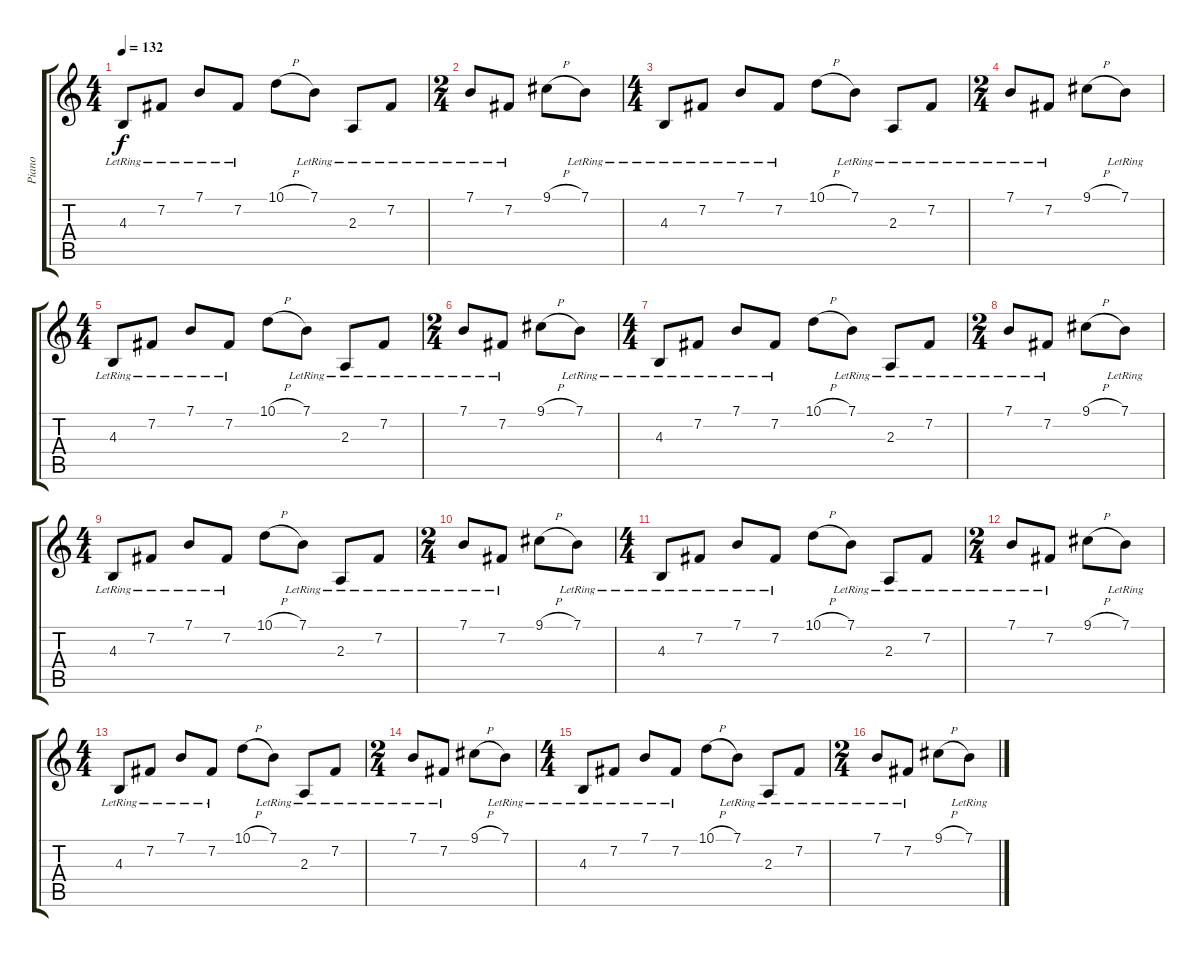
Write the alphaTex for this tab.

\track ("Piano" "Piano") {instrument electricpiano1}
\staff {score tabs}
\tuning (E4 B3 G3 D3 A2 E2) {hide}
\ts (4 4)
\tempo 132
\clef g2
\ks c
4.3{lr}.8{dy f} 7.2{lr}.8 7.1{lr}.8 7.2{lr}.8 10.1{h}.8 7.1{lr}.8 2.3{lr}.8 7.2{lr}.8 |
\ts (2 4)
7.1{lr}.8 7.2{lr}.8 9.1{h}.8 7.1{lr}.8 |
\ts (4 4)
4.3{lr}.8 7.2{lr}.8 7.1{lr}.8 7.2{lr}.8 10.1{h}.8 7.1{lr}.8 2.3{lr}.8 7.2{lr}.8 |
\ts (2 4)
7.1{lr}.8 7.2{lr}.8 9.1{h}.8 7.1{lr}.8 |
\ts (4 4)
4.3{lr}.8 7.2{lr}.8 7.1{lr}.8 7.2{lr}.8 10.1{h}.8 7.1{lr}.8 2.3{lr}.8 7.2{lr}.8 |
\ts (2 4)
7.1{lr}.8 7.2{lr}.8 9.1{h}.8 7.1{lr}.8 |
\ts (4 4)
4.3{lr}.8 7.2{lr}.8 7.1{lr}.8 7.2{lr}.8 10.1{h}.8 7.1{lr}.8 2.3{lr}.8 7.2{lr}.8 |
\ts (2 4)
7.1{lr}.8 7.2{lr}.8 9.1{h}.8 7.1{lr}.8 |
\ts (4 4)
4.3{lr}.8 7.2{lr}.8 7.1{lr}.8 7.2{lr}.8 10.1{h}.8 7.1{lr}.8 2.3{lr}.8 7.2{lr}.8 |
\ts (2 4)
7.1{lr}.8 7.2{lr}.8 9.1{h}.8 7.1{lr}.8 |
\ts (4 4)
4.3{lr}.8 7.2{lr}.8 7.1{lr}.8 7.2{lr}.8 10.1{h}.8 7.1{lr}.8 2.3{lr}.8 7.2{lr}.8 |
\ts (2 4)
7.1{lr}.8 7.2{lr}.8 9.1{h}.8 7.1{lr}.8 |
\ts (4 4)
4.3{lr}.8 7.2{lr}.8 7.1{lr}.8 7.2{lr}.8 10.1{h}.8 7.1{lr}.8 2.3{lr}.8 7.2{lr}.8 |
\ts (2 4)
7.1{lr}.8 7.2{lr}.8 9.1{h}.8 7.1{lr}.8 |
\ts (4 4)
4.3{lr}.8 7.2{lr}.8 7.1{lr}.8 7.2{lr}.8 10.1{h}.8 7.1{lr}.8 2.3{lr}.8 7.2{lr}.8 |
\ts (2 4)
7.1{lr}.8 7.2{lr}.8 9.1{h}.8 7.1{lr}.8
